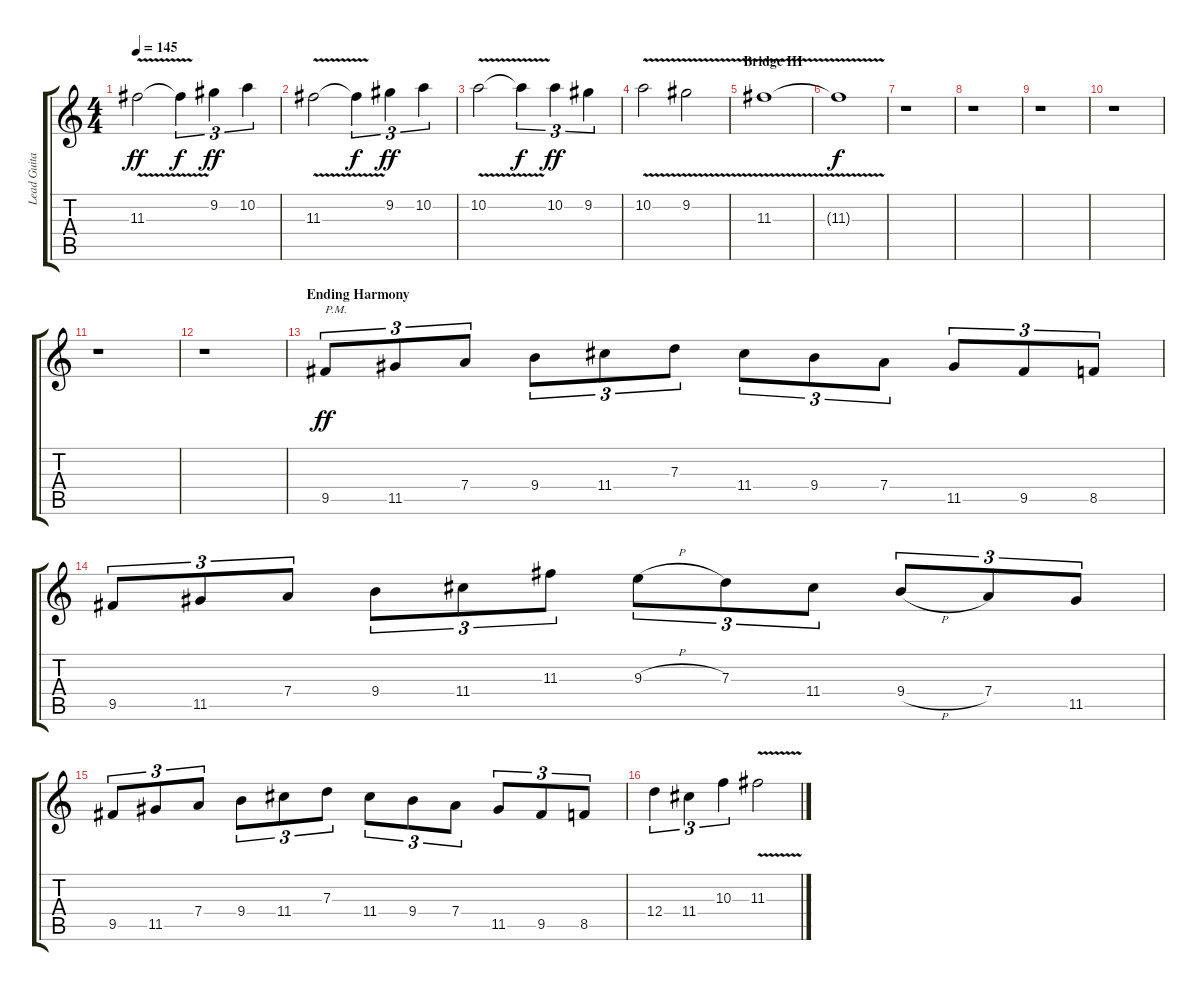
\track ("Lead Guitar" "Lead Guita") {instrument overdrivenguitar}
\staff {score tabs}
\tuning (E4 B3 G3 D3 A2 E2) {hide}
\ts (4 4)
\tempo 145
\clef g2
\ks c
11.3{v}.2{dy ff} 11.3{t}.4{tu (3 2) dy f} 9.2.4{tu (3 2) dy ff} 10.2.4{tu (3 2)} |
11.3{v}.2 11.3{t}.4{tu (3 2) dy f} 9.2.4{tu (3 2) dy ff} 10.2.4{tu (3 2)} |
10.2{v}.2 10.2{t}.4{tu (3 2) dy f} 10.2.4{tu (3 2) dy ff} 9.2.4{tu (3 2)} |
10.2{v}.2 9.2{v}.2 |
\section ("" "Bridge III")
11.3{v}.1 |
11.3{t}.1{dy f} |
r.1 |
r.1 |
r.1 |
r.1 |
r.1 |
r.1 |
\section ("" "Ending Harmony")
9.5.8{tu (3 2) txt "P.M." dy ff balance 16} 11.5.8{tu (3 2)} 7.4.8{tu (3 2)} 9.4.8{tu (3 2)} 11.4.8{tu (3 2)} 7.3.8{tu (3 2)} 11.4.8{tu (3 2)} 9.4.8{tu (3 2)} 7.4.8{tu (3 2)} 11.5.8{tu (3 2)} 9.5.8{tu (3 2)} 8.5.8{tu (3 2)} |
9.5.8{tu (3 2)} 11.5.8{tu (3 2)} 7.4.8{tu (3 2)} 9.4.8{tu (3 2)} 11.4.8{tu (3 2)} 11.3.8{tu (3 2)} 9.3{h}.8{tu (3 2)} 7.3.8{tu (3 2)} 11.4.8{tu (3 2)} 9.4{h}.8{tu (3 2)} 7.4.8{tu (3 2)} 11.5.8{tu (3 2)} |
9.5.8{tu (3 2) balance 16} 11.5.8{tu (3 2)} 7.4.8{tu (3 2)} 9.4.8{tu (3 2)} 11.4.8{tu (3 2)} 7.3.8{tu (3 2)} 11.4.8{tu (3 2)} 9.4.8{tu (3 2)} 7.4.8{tu (3 2)} 11.5.8{tu (3 2)} 9.5.8{tu (3 2)} 8.5.8{tu (3 2)} |
12.4.4{tu (3 2)} 11.4.4{tu (3 2)} 10.3.4{tu (3 2)} 11.3{v}.2
